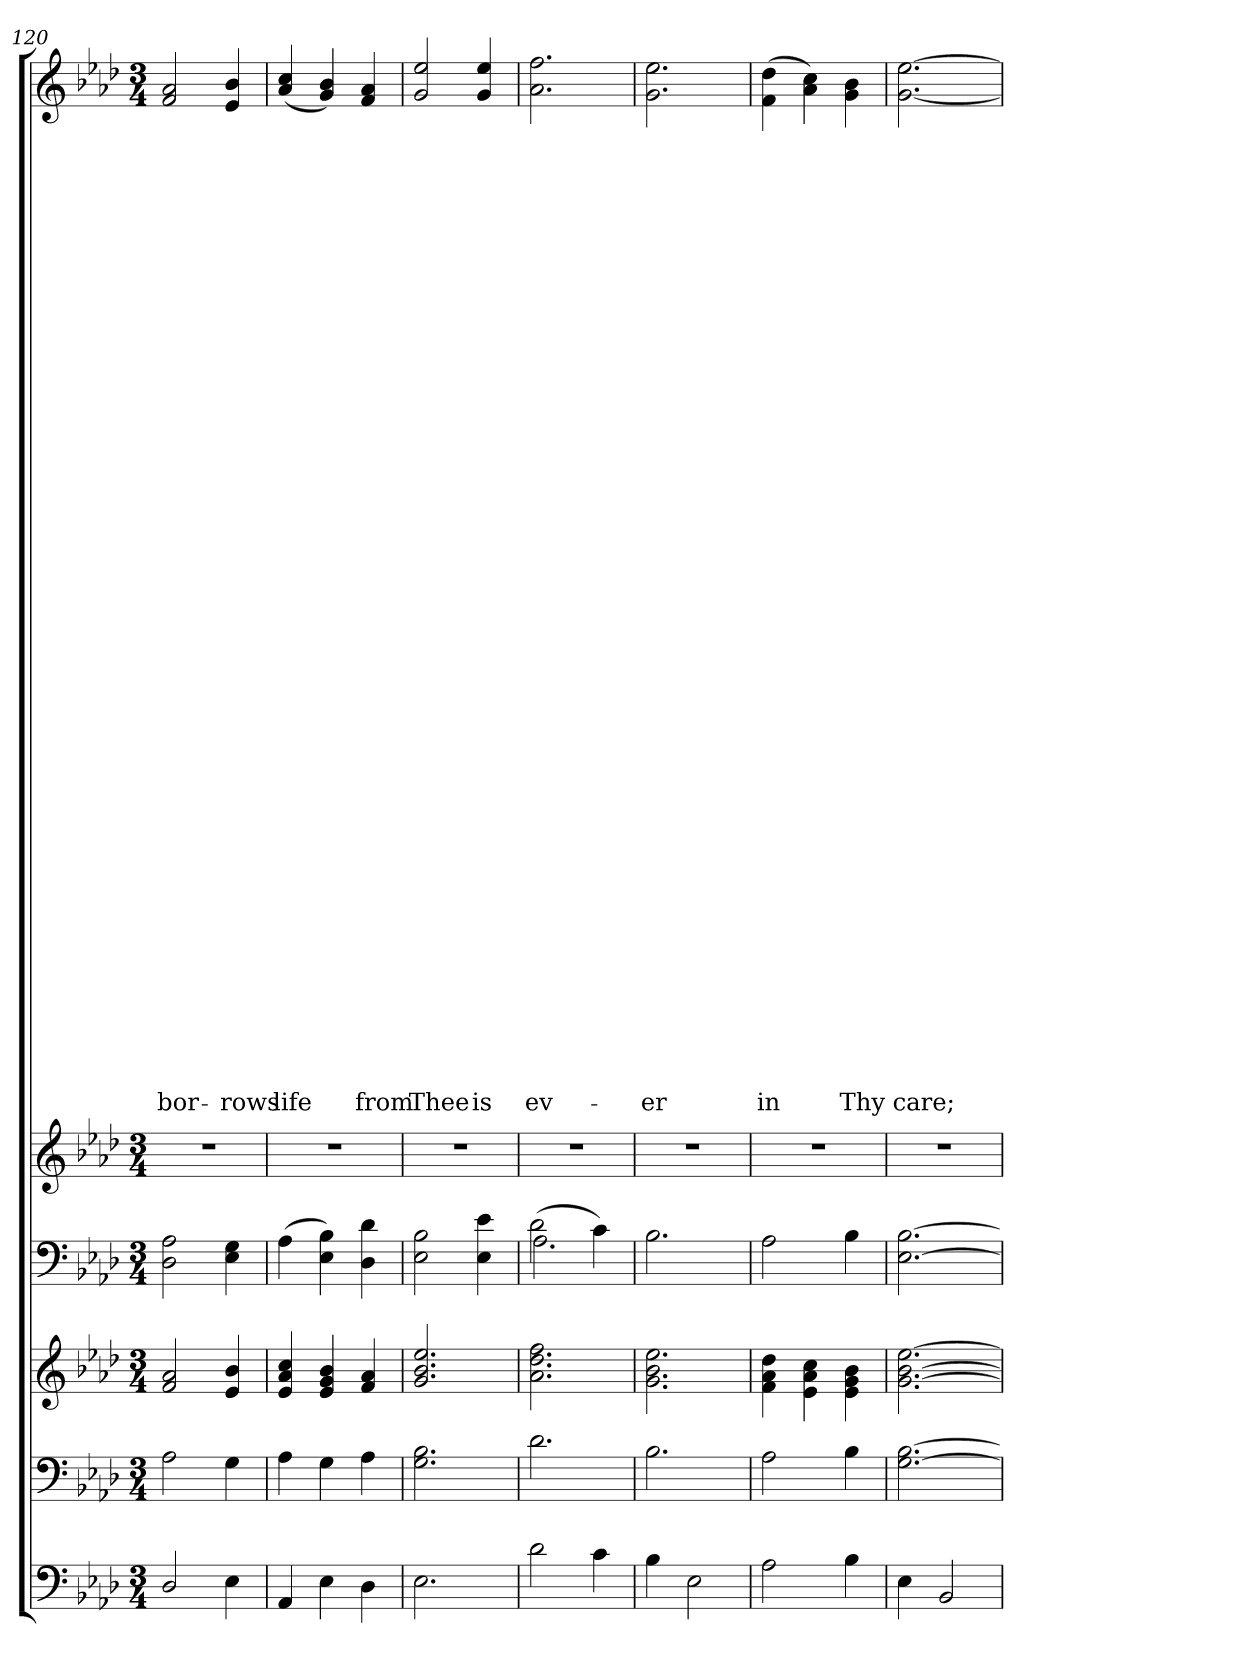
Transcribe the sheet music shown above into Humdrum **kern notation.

**kern	**kern	**kern	**kern	**kern	**kern	**text	**text	**text	**text	**text	**text	**text	**text	**text	**text	**text	**text	**text	**text	**text	**text	**text	**text	**text	**text	**text	**text	**text	**text	**text	**text	**text	**text	**text	**text	**text	**text	**text	**text	**text	**text	**text	**text	**text	**text	**text
*part6	*part5	*part4	*part3	*part2	*part1	*part1	*part1	*part1	*part1	*part1	*part1	*part1	*part1	*part1	*part1	*part1	*part1	*part1	*part1	*part1	*part1	*part1	*part1	*part1	*part1	*part1	*part1	*part1	*part1	*part1	*part1	*part1	*part1	*part1	*part1	*part1	*part1	*part1	*part1	*part1	*part1	*part1	*part1	*part1	*part1	*part1
*staff6	*staff5	*staff4	*staff3	*staff2	*staff1	*staff1	*staff1	*staff1	*staff1	*staff1	*staff1	*staff1	*staff1	*staff1	*staff1	*staff1	*staff1	*staff1	*staff1	*staff1	*staff1	*staff1	*staff1	*staff1	*staff1	*staff1	*staff1	*staff1	*staff1	*staff1	*staff1	*staff1	*staff1	*staff1	*staff1	*staff1	*staff1	*staff1	*staff1	*staff1	*staff1	*staff1	*staff1	*staff1	*staff1	*staff1
*clefF4	*clefF4	*clefG2	*clefF4	*clefG2	*clefG2	*	*	*	*	*	*	*	*	*	*	*	*	*	*	*	*	*	*	*	*	*	*	*	*	*	*	*	*	*	*	*	*	*	*	*	*	*	*	*	*	*
*k[b-e-a-d-]	*k[b-e-a-d-]	*k[b-e-a-d-]	*k[b-e-a-d-]	*k[b-e-a-d-]	*k[b-e-a-d-]	*	*	*	*	*	*	*	*	*	*	*	*	*	*	*	*	*	*	*	*	*	*	*	*	*	*	*	*	*	*	*	*	*	*	*	*	*	*	*	*	*
*A-:	*A-:	*A-:	*A-:	*A-:	*A-:	*	*	*	*	*	*	*	*	*	*	*	*	*	*	*	*	*	*	*	*	*	*	*	*	*	*	*	*	*	*	*	*	*	*	*	*	*	*	*	*	*
*M3/4	*M3/4	*M3/4	*M3/4	*M3/4	*M3/4	*	*	*	*	*	*	*	*	*	*	*	*	*	*	*	*	*	*	*	*	*	*	*	*	*	*	*	*	*	*	*	*	*	*	*	*	*	*	*	*	*
=120	=120	=120	=120	=120	=120	=120	=120	=120	=120	=120	=120	=120	=120	=120	=120	=120	=120	=120	=120	=120	=120	=120	=120	=120	=120	=120	=120	=120	=120	=120	=120	=120	=120	=120	=120	=120	=120	=120	=120	=120	=120	=120	=120	=120	=120	=120
*	*^	*^	*^	*	*	*	*	*	*	*	*	*	*	*	*	*	*	*	*	*	*	*	*	*	*	*	*	*	*	*	*	*	*	*	*	*	*	*	*	*	*	*	*	*	*	*
!	!	!	!	!	!	!	!	!	!	!	!	!	!	!	!	!	!	!	!	!	!	!	!	!	!	!	!	!	!	!	!	!	!	!	!	!	!	!	!	!	!	!	!	!	!	!	!	!	!LO:LY:b
2D-/	2A-\	2.ryy	2f/ 2a-/	2.ryy	2D-\ 2A-\	2.ryy	2.r	2f/ 2a-/	.	.	.	.	.	.	.	.	.	.	.	.	.	.	.	.	.	.	.	.	.	.	.	.	.	.	.	.	.	.	.	.	.	.	.	.	.	.	.	.	bor-
!	!	!	!	!	!	!	!	!	!	!	!	!	!	!	!	!	!	!	!	!	!	!	!	!	!	!	!	!	!	!	!	!	!	!	!	!	!	!	!	!	!	!	!	!	!	!	!	!	!LO:LY:b
4E-\	4G\	.	4e-/ 4b-/	.	4E-\ 4G\	.	.	4e-/ 4b-/	.	.	.	.	.	.	.	.	.	.	.	.	.	.	.	.	.	.	.	.	.	.	.	.	.	.	.	.	.	.	.	.	.	.	.	.	.	.	.	.	-rows
=121	=121	=121	=121	=121	=121	=121	=121	=121	=121	=121	=121	=121	=121	=121	=121	=121	=121	=121	=121	=121	=121	=121	=121	=121	=121	=121	=121	=121	=121	=121	=121	=121	=121	=121	=121	=121	=121	=121	=121	=121	=121	=121	=121	=121	=121	=121	=121	=121	=121
!	!	!	!	!	!	!	!	!	!	!	!	!	!	!	!	!	!	!	!	!	!	!	!	!	!	!	!	!	!	!	!	!	!	!	!	!	!	!	!	!	!	!	!	!	!	!	!	!	!LO:LY:b
4AA-/	4A-\	2.ryy	4e-/ 4a-/ 4cc/	2.ryy	(>4A-\	2.ryy	2.r	(4a-/ 4cc/	.	.	.	.	.	.	.	.	.	.	.	.	.	.	.	.	.	.	.	.	.	.	.	.	.	.	.	.	.	.	.	.	.	.	.	.	.	.	.	.	life
4E-\	4G\	.	4e-/ 4g/ 4b-/	.	4E-\ 4B-\)	.	.	4g/ 4b-/)	.	.	.	.	.	.	.	.	.	.	.	.	.	.	.	.	.	.	.	.	.	.	.	.	.	.	.	.	.	.	.	.	.	.	.	.	.	.	.	.	.
!	!	!	!	!	!	!	!	!	!	!	!	!	!	!	!	!	!	!	!	!	!	!	!	!	!	!	!	!	!	!	!	!	!	!	!	!	!	!	!	!	!	!	!	!	!	!	!	!	!LO:LY:b
4D-\	4A-\	.	4f/ 4a-/	.	4D-\ 4d-\	.	.	4f/ 4a-/	.	.	.	.	.	.	.	.	.	.	.	.	.	.	.	.	.	.	.	.	.	.	.	.	.	.	.	.	.	.	.	.	.	.	.	.	.	.	.	.	from
=122	=122	=122	=122	=122	=122	=122	=122	=122	=122	=122	=122	=122	=122	=122	=122	=122	=122	=122	=122	=122	=122	=122	=122	=122	=122	=122	=122	=122	=122	=122	=122	=122	=122	=122	=122	=122	=122	=122	=122	=122	=122	=122	=122	=122	=122	=122	=122	=122	=122
!	!	!	!	!	!	!	!	!	!	!	!	!	!	!	!	!	!	!	!	!	!	!	!	!	!	!	!	!	!	!	!	!	!	!	!	!	!	!	!	!	!	!	!	!	!	!	!	!	!LO:LY:b
2.E-\	2.G\ 2.B-\	2.ryy	2.g/ 2.b-/ 2.ee-/	2.ryy	2E-\ 2B-\	2.ryy	2.r	2g/ 2ee-/	.	.	.	.	.	.	.	.	.	.	.	.	.	.	.	.	.	.	.	.	.	.	.	.	.	.	.	.	.	.	.	.	.	.	.	.	.	.	.	.	Thee
!	!	!	!	!	!	!	!	!	!	!	!	!	!	!	!	!	!	!	!	!	!	!	!	!	!	!	!	!	!	!	!	!	!	!	!	!	!	!	!	!	!	!	!	!	!	!	!	!	!LO:LY:b
.	.	.	.	.	4E-\ 4e-\	.	.	4g/ 4ee-/	.	.	.	.	.	.	.	.	.	.	.	.	.	.	.	.	.	.	.	.	.	.	.	.	.	.	.	.	.	.	.	.	.	.	.	.	.	.	.	.	is
!!LO:LB:g=z
=123	=123	=123	=123	=123	=123	=123	=123	=123	=123	=123	=123	=123	=123	=123	=123	=123	=123	=123	=123	=123	=123	=123	=123	=123	=123	=123	=123	=123	=123	=123	=123	=123	=123	=123	=123	=123	=123	=123	=123	=123	=123	=123	=123	=123	=123	=123	=123	=123	=123
!	!	!	!	!	!	!	!	!	!	!	!	!	!	!	!	!	!	!	!	!	!	!	!	!	!	!	!	!	!	!	!	!	!	!	!	!	!	!	!	!	!	!	!	!	!	!	!	!	!LO:LY:b
2d-\	2.d-\	2.ryy	2.a-\ 2.dd-\ 2.ff\	2.ryy	(>2d-\	2.A-\	2.r	2.a-\ 2.ff\	.	.	.	.	.	.	.	.	.	.	.	.	.	.	.	.	.	.	.	.	.	.	.	.	.	.	.	.	.	.	.	.	.	.	.	.	.	.	.	.	ev-
4c\	.	.	.	.	4c\)	.	.	.	.	.	.	.	.	.	.	.	.	.	.	.	.	.	.	.	.	.	.	.	.	.	.	.	.	.	.	.	.	.	.	.	.	.	.	.	.	.	.	.	.
=124	=124	=124	=124	=124	=124	=124	=124	=124	=124	=124	=124	=124	=124	=124	=124	=124	=124	=124	=124	=124	=124	=124	=124	=124	=124	=124	=124	=124	=124	=124	=124	=124	=124	=124	=124	=124	=124	=124	=124	=124	=124	=124	=124	=124	=124	=124	=124	=124	=124
!	!	!	!	!	!	!	!	!	!	!	!	!	!	!	!	!	!	!	!	!	!	!	!	!	!	!	!	!	!	!	!	!	!	!	!	!	!	!	!	!	!	!	!	!	!	!	!	!	!LO:LY:b
4B-\	2.B-\	2.ryy	2.g\ 2.b-\ 2.ee-\	2.ryy	2.B-\	2.ryy	2.r	2.g\ 2.ee-\	.	.	.	.	.	.	.	.	.	.	.	.	.	.	.	.	.	.	.	.	.	.	.	.	.	.	.	.	.	.	.	.	.	.	.	.	.	.	.	.	-er
2E-\	.	.	.	.	.	.	.	.	.	.	.	.	.	.	.	.	.	.	.	.	.	.	.	.	.	.	.	.	.	.	.	.	.	.	.	.	.	.	.	.	.	.	.	.	.	.	.	.	.
=125	=125	=125	=125	=125	=125	=125	=125	=125	=125	=125	=125	=125	=125	=125	=125	=125	=125	=125	=125	=125	=125	=125	=125	=125	=125	=125	=125	=125	=125	=125	=125	=125	=125	=125	=125	=125	=125	=125	=125	=125	=125	=125	=125	=125	=125	=125	=125	=125	=125
!	!	!	!	!	!	!	!	!	!	!	!	!	!	!	!	!	!	!	!	!	!	!	!	!	!	!	!	!	!	!	!	!	!	!	!	!	!	!	!	!	!	!	!	!	!	!	!	!	!LO:LY:b
2A-\	2A-\	2.ryy	4f\ 4a-\ 4dd-\	2.ryy	2A-\	2.ryy	2.r	(>4f\ 4dd-\	.	.	.	.	.	.	.	.	.	.	.	.	.	.	.	.	.	.	.	.	.	.	.	.	.	.	.	.	.	.	.	.	.	.	.	.	.	.	.	.	in
.	.	.	4e-\ 4a-\ 4cc\	.	.	.	.	4a-\ 4cc\)	.	.	.	.	.	.	.	.	.	.	.	.	.	.	.	.	.	.	.	.	.	.	.	.	.	.	.	.	.	.	.	.	.	.	.	.	.	.	.	.	.
!	!	!	!	!	!	!	!	!	!	!	!	!	!	!	!	!	!	!	!	!	!	!	!	!	!	!	!	!	!	!	!	!	!	!	!	!	!	!	!	!	!	!	!	!	!	!	!	!	!LO:LY:b
4B-\	4B-\	.	4e-\ 4g\ 4b-\	.	4B-\	.	.	4g\ 4b-\	.	.	.	.	.	.	.	.	.	.	.	.	.	.	.	.	.	.	.	.	.	.	.	.	.	.	.	.	.	.	.	.	.	.	.	.	.	.	.	.	Thy
=126	=126	=126	=126	=126	=126	=126	=126	=126	=126	=126	=126	=126	=126	=126	=126	=126	=126	=126	=126	=126	=126	=126	=126	=126	=126	=126	=126	=126	=126	=126	=126	=126	=126	=126	=126	=126	=126	=126	=126	=126	=126	=126	=126	=126	=126	=126	=126	=126	=126
!	!	!	!	!	!	!	!	!	!	!	!	!	!	!	!	!	!	!	!	!	!	!	!	!	!	!	!	!	!	!	!	!	!	!	!	!	!	!	!	!	!	!	!	!	!	!	!	!	!LO:LY:b
4E-\	[>2.G\ [>2.B-\	2.ryy	[>2.g\ [>2.b-\ [>2.ee-\	2.ryy	[>2.E-\ [>2.B-\	2.ryy	2.r	[>2.g\ [>2.ee-\	.	.	.	.	.	.	.	.	.	.	.	.	.	.	.	.	.	.	.	.	.	.	.	.	.	.	.	.	.	.	.	.	.	.	.	.	.	.	.	.	care;
2BB-/	.	.	.	.	.	.	.	.	.	.	.	.	.	.	.	.	.	.	.	.	.	.	.	.	.	.	.	.	.	.	.	.	.	.	.	.	.	.	.	.	.	.	.	.	.	.	.	.	.
*	*v	*v	*	*	*v	*v	*	*	*	*	*	*	*	*	*	*	*	*	*	*	*	*	*	*	*	*	*	*	*	*	*	*	*	*	*	*	*	*	*	*	*	*	*	*	*	*	*	*	*
*	*	*v	*v	*	*	*	*	*	*	*	*	*	*	*	*	*	*	*	*	*	*	*	*	*	*	*	*	*	*	*	*	*	*	*	*	*	*	*	*	*	*	*	*	*	*	*	*
=	=	=	=	=	=	=	=	=	=	=	=	=	=	=	=	=	=	=	=	=	=	=	=	=	=	=	=	=	=	=	=	=	=	=	=	=	=	=	=	=	=	=	=	=	=	=
*-	*-	*-	*-	*-	*-	*-	*-	*-	*-	*-	*-	*-	*-	*-	*-	*-	*-	*-	*-	*-	*-	*-	*-	*-	*-	*-	*-	*-	*-	*-	*-	*-	*-	*-	*-	*-	*-	*-	*-	*-	*-	*-	*-	*-	*-	*-
